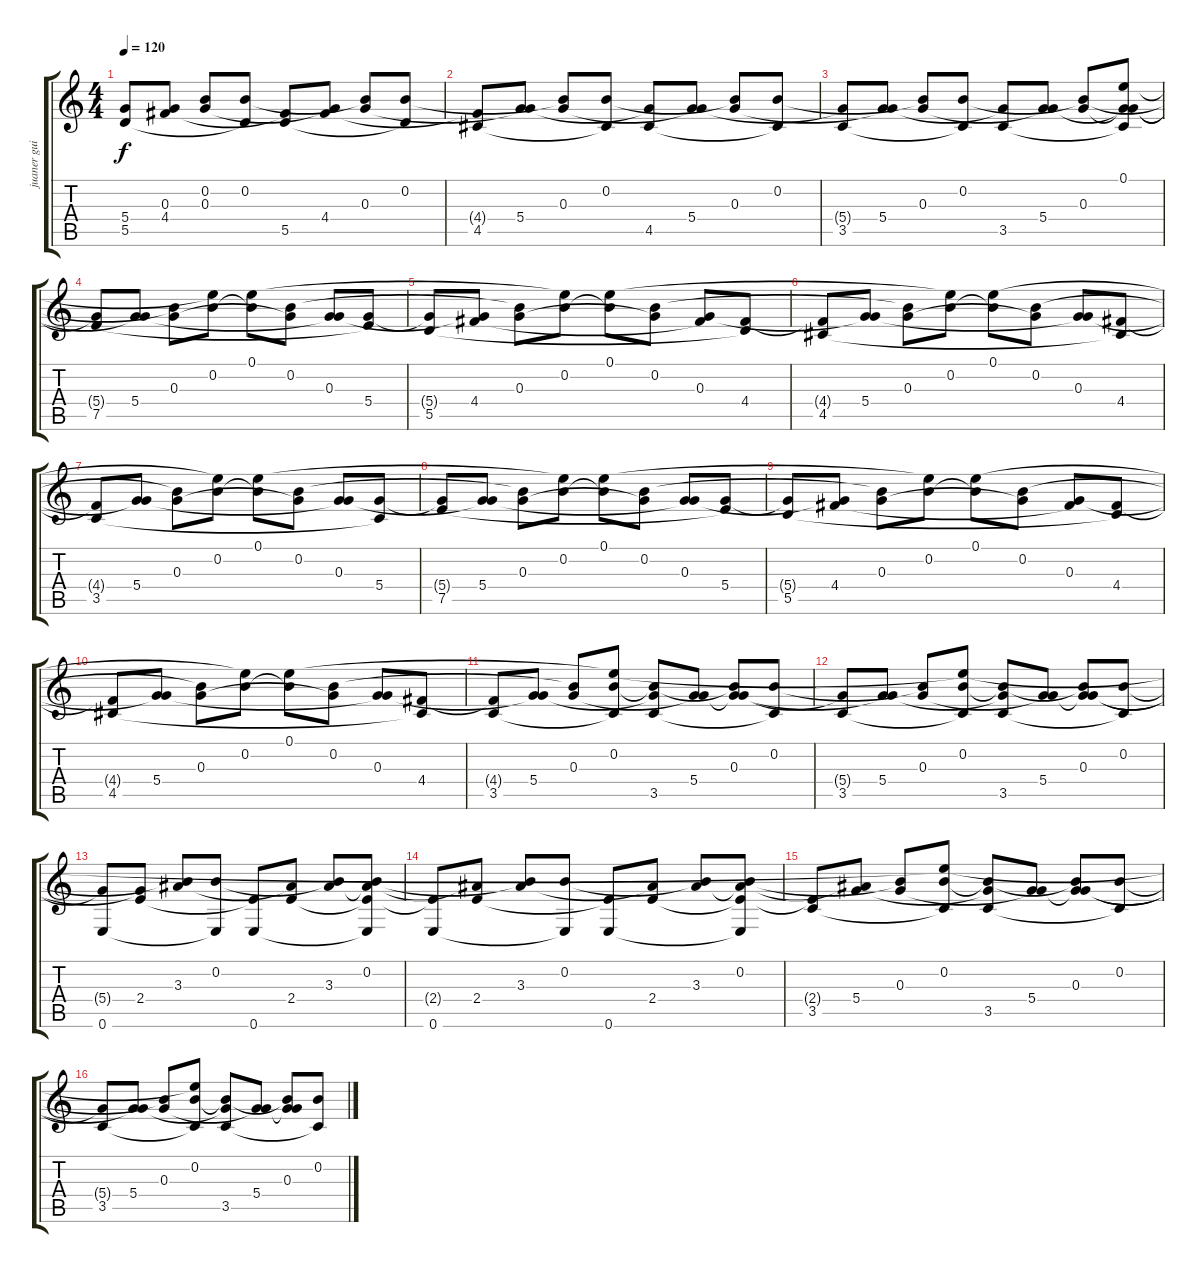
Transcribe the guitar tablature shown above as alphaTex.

\track ("juaner guitar" "juaner gui") {instrument acousticguitarsteel}
\staff {score tabs}
\tuning (E4 B3 G3 D3 A2 E2) {hide}
\ts (4 4)
\tempo 120
\clef g2
\ks c
(5.4{t} 5.5).8{dy f} (0.3{t} 4.4).8 (0.2{t} 0.3).8 (0.2 5.5{t}).8 (4.4{t} 5.5).8 (0.3{t} 4.4).8 (0.2{t} 0.3).8 (0.2 5.5{t}).8 |
(4.4{t} 4.5).8 (0.3{t} 5.4).8 (0.2{t} 0.3).8 (0.2 4.5{t}).8 (5.4{t} 4.5).8 (0.3{t} 5.4).8 (0.2{t} 0.3).8 (0.2 4.5{t}).8 |
(5.4{t} 3.5).8 (0.3{t} 5.4).8 (0.2{t} 0.3).8 (0.2 3.5{t}).8 (5.4{t} 3.5).8 (0.3{t} 5.4).8 (0.2{t} 0.3).8 (0.1 0.3{t} 5.4{t} 3.5{t}).8 |
(5.4{t} 7.5).8 (0.3{t} 5.4).8 (0.2{t} 0.3).8 (0.1{t} 0.2).8 (0.1 0.2{t}).8 (0.2 0.3{t}).8 (0.3 5.4{t}).8 (5.4 7.5{t}).8 |
(5.4{t} 5.5).8 (0.3{t} 4.4).8 (0.2{t} 0.3).8 (0.1{t} 0.2).8 (0.1 0.2{t}).8 (0.2 0.3{t}).8 (0.3 4.4{t}).8 (4.4 5.5{t}).8 |
(4.4{t} 4.5).8 (0.3{t} 5.4).8 (0.2{t} 0.3).8 (0.1{t} 0.2).8 (0.1 0.2{t}).8 (0.2 0.3{t}).8 (0.3 5.4{t}).8 (4.4 4.5{t}).8 |
(4.4{t} 3.5).8 (0.3{t} 5.4).8 (0.2{t} 0.3).8 (0.1{t} 0.2).8 (0.1 0.2{t}).8 (0.2 0.3{t}).8 (0.3 5.4{t}).8 (5.4 3.5{t}).8 |
(5.4{t} 7.5).8 (0.3{t} 5.4).8 (0.2{t} 0.3).8 (0.1{t} 0.2).8 (0.1 0.2{t}).8 (0.2 0.3{t}).8 (0.3 5.4{t}).8 (5.4 7.5{t}).8 |
(5.4{t} 5.5).8 (0.3{t} 4.4).8 (0.2{t} 0.3).8 (0.1{t} 0.2).8 (0.1 0.2{t}).8 (0.2 0.3{t}).8 (0.3 4.4{t}).8 (4.4 5.5{t}).8 |
(4.4{t} 4.5).8 (0.3{t} 5.4).8 (0.2{t} 0.3).8 (0.1{t} 0.2).8 (0.1 0.2{t}).8 (0.2 0.3{t}).8 (0.3 5.4{t}).8 (4.4 4.5{t}).8 |
(4.4{t} 3.5).8 (0.3{t} 5.4).8 (0.2{t} 0.3).8 (0.1{t} 0.2 3.5{t}).8 (0.2{t} 5.4{t} 3.5).8 (0.3{t} 5.4).8 (0.2{t} 0.3 5.4{t}).8 (0.2 3.5{t}).8 |
(5.4{t} 3.5).8 (0.3{t} 5.4).8 (0.2{t} 0.3).8 (0.1{t} 0.2 3.5{t}).8 (0.2{t} 5.4{t} 3.5).8 (0.3{t} 5.4).8 (0.2{t} 0.3 5.4{t}).8 (0.2 3.5{t}).8 |
(5.4{t} 0.6).8 (0.3{t} 2.4).8 (0.2{t} 3.3).8 (0.2 0.6{t}).8 (2.4{t} 0.6).8 (3.3{t} 2.4).8 (0.2{t} 3.3).8 (0.2 3.3{t} 2.4{t} 0.6{t}).8 |
(2.4{t} 0.6).8 (3.3{t} 2.4).8 (0.2{t} 3.3).8 (0.2 0.6{t}).8 (2.4{t} 0.6).8 (3.3{t} 2.4).8 (0.2{t} 3.3).8 (0.2 3.3{t} 2.4{t} 0.6{t}).8 |
(2.4{t} 3.5).8 (3.3{t} 5.4).8 (0.2{t} 0.3).8 (0.1{t} 0.2 3.5{t}).8 (0.2{t} 5.4{t} 3.5).8 (0.3{t} 5.4).8 (0.2{t} 0.3 5.4{t}).8 (0.2 3.5{t}).8 |
(5.4{t} 3.5).8 (0.3{t} 5.4).8 (0.2{t} 0.3).8 (0.1{t} 0.2 3.5{t}).8 (0.2{t} 5.4{t} 3.5).8 (0.3{t} 5.4).8 (0.2{t} 0.3 5.4{t}).8 (0.2 3.5{t}).8
